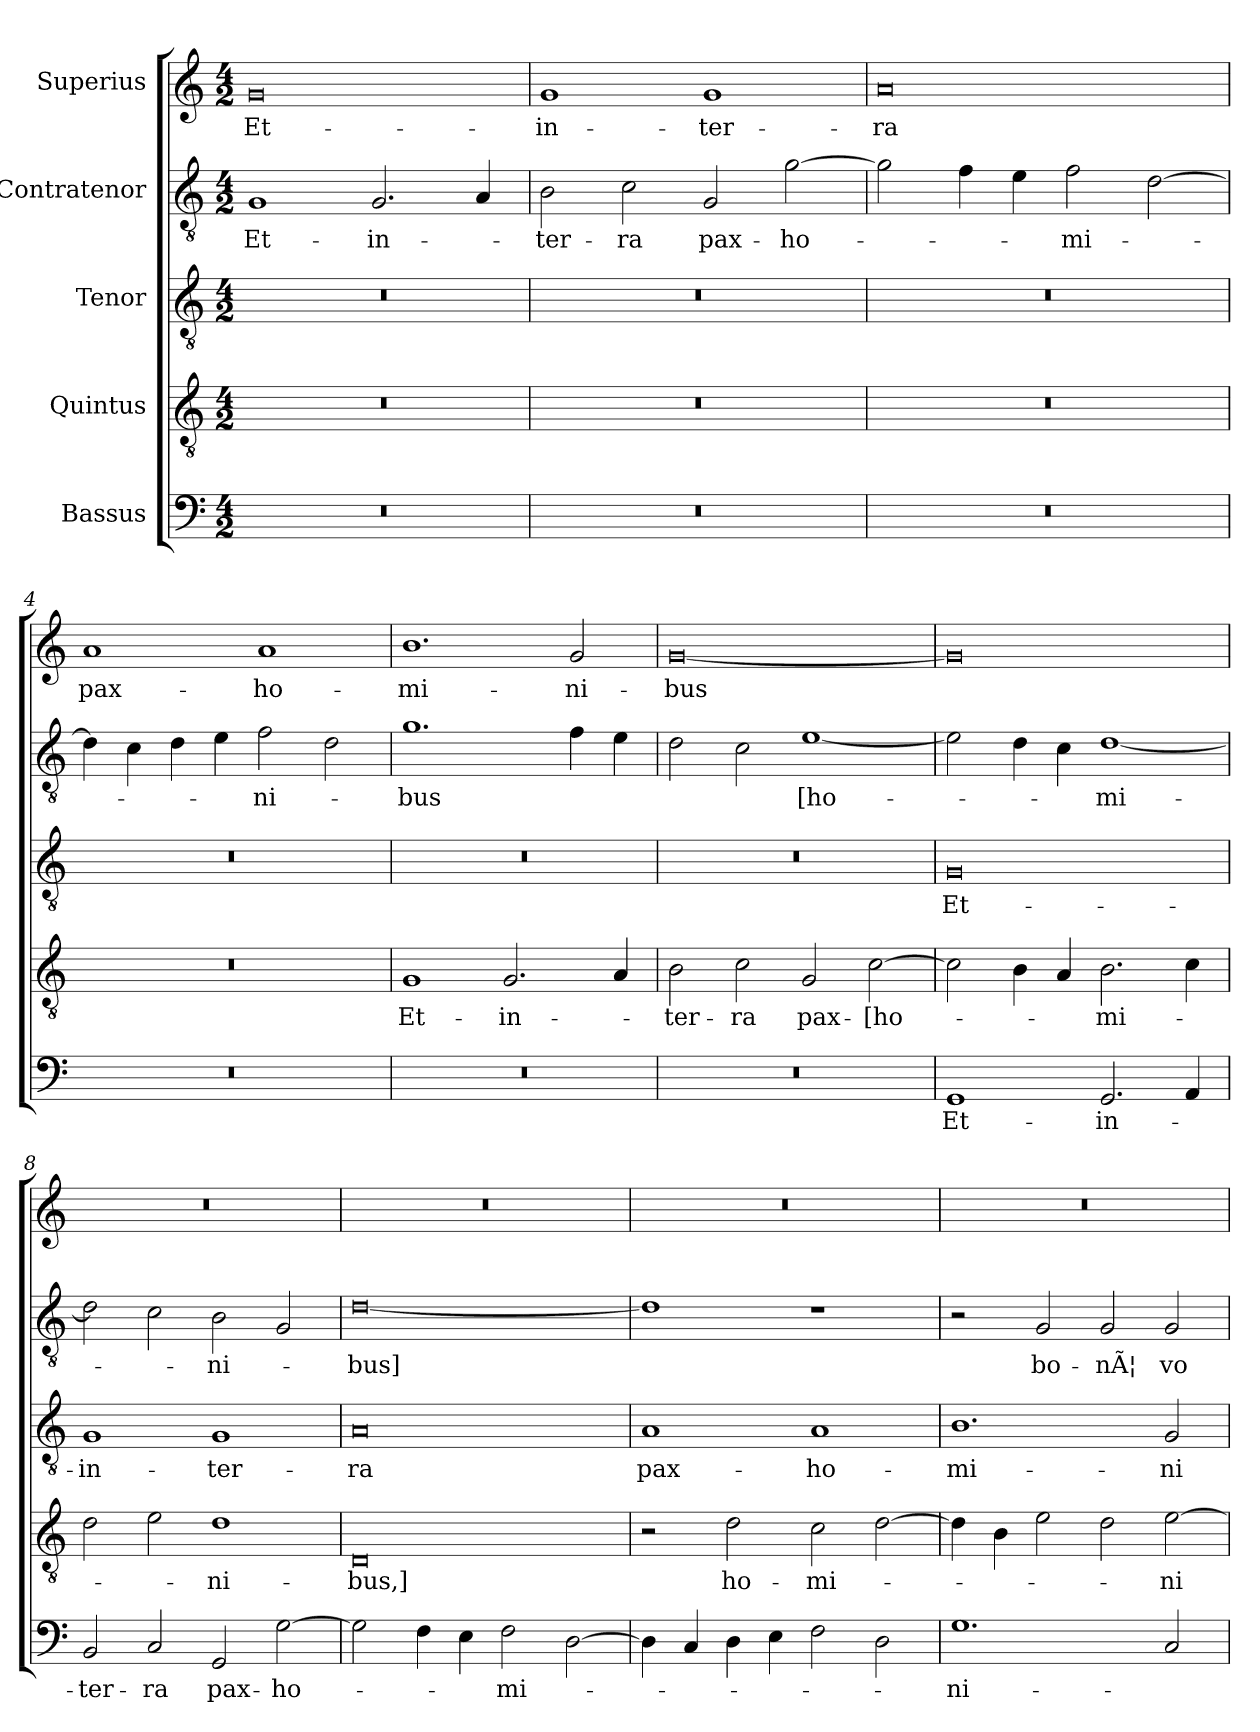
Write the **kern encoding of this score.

**kern	**text	**kern	**text	**kern	**text	**kern	**text	**kern	**text
*part5	*part5	*part4	*part4	*part3	*part3	*part2	*part2	*part1	*part1
*staff5	*staff5	*staff4	*staff4	*staff3	*staff3	*staff2	*staff2	*staff1	*staff1
*I"Bassus	*	*I"Quintus	*	*I"Tenor	*	*I"Contratenor	*	*I"Superius	*
*clefF4	*	*clefGv2	*	*clefGv2	*	*clefGv2	*	*clefG2	*
*k[]	*	*k[]	*	*k[]	*	*k[]	*	*k[]	*
*M4/2	*	*M4/2	*	*M4/2	*	*M4/2	*	*M4/2	*
=1	=1	=1	=1	=1	=1	=1	=1	=1	=1
0r	.	0r	.	0r	.	1G/	Et-	0g/	Et-
.	.	.	.	.	.	2.G/	in-	.	.
.	.	.	.	.	.	4A/	.	.	.
=2	=2	=2	=2	=2	=2	=2	=2	=2	=2
0r	.	0r	.	0r	.	2B\	ter-	1g/	in-
.	.	.	.	.	.	2c\	-ra	.	.
.	.	.	.	.	.	2G/	pax-	1g/	ter-
.	.	.	.	.	.	[2g\	ho-	.	.
=3	=3	=3	=3	=3	=3	=3	=3	=3	=3
0r	.	0r	.	0r	.	2g\]	.	0a/	-ra
.	.	.	.	.	.	4f\	.	.	.
.	.	.	.	.	.	4e\	.	.	.
.	.	.	.	.	.	2f\	-mi-	.	.
.	.	.	.	.	.	[2d\	.	.	.
=4	=4	=4	=4	=4	=4	=4	=4	=4	=4
0r	.	0r	.	0r	.	4d\]	.	1a/	pax-
.	.	.	.	.	.	4c\	.	.	.
.	.	.	.	.	.	4d\	.	.	.
.	.	.	.	.	.	4e\	.	.	.
.	.	.	.	.	.	2f\	-ni-	1a/	ho-
.	.	.	.	.	.	2d\	.	.	.
=5	=5	=5	=5	=5	=5	=5	=5	=5	=5
0r	.	1G/	Et-	0r	.	1.g/	-bus	1.b\	-mi-
.	.	2.G/	in-	.	.	.	.	.	.
.	.	.	.	.	.	4f\	.	2g/	-ni-
.	.	4A/	.	.	.	4e\	.	.	.
=6	=6	=6	=6	=6	=6	=6	=6	=6	=6
0r	.	2B\	ter-	0r	.	2d\	.	[0g/	-bus
.	.	2c\	-ra	.	.	2c\	.	.	.
.	.	2G/	pax-	.	.	[1e/	[ho-	.	.
.	.	[2c\	[ho-	.	.	.	.	.	.
=7	=7	=7	=7	=7	=7	=7	=7	=7	=7
1GG/	Et-	2c\]	.	0G/	Et-	2e\]	.	0g/]	.
.	.	4B\	.	.	.	4d\	.	.	.
.	.	4A/	.	.	.	4c\	.	.	.
2.GG/	in-	2.B\	-mi-	.	.	[1d/	-mi-	.	.
4AA/	.	4c\	.	.	.	.	.	.	.
=8	=8	=8	=8	=8	=8	=8	=8	=8	=8
2BB/	ter-	2d\	.	1G/	in-	2d\]	.	0r	.
2C/	-ra	2e\	.	.	.	2c\	.	.	.
2GG/	pax-	1d/	-ni-	1G/	ter-	2B\	-ni-	.	.
[2G\	ho-	.	.	.	.	2G/	.	.	.
=9	=9	=9	=9	=9	=9	=9	=9	=9	=9
2G\]	.	0D/	-bus,]	0A/	-ra	[0d/	-bus]	0r	.
4F\	.	.	.	.	.	.	.	.	.
4E\	.	.	.	.	.	.	.	.	.
2F\	-mi-	.	.	.	.	.	.	.	.
[2D\	.	.	.	.	.	.	.	.	.
=10	=10	=10	=10	=10	=10	=10	=10	=10	=10
4D\]	.	2r	.	1A/	pax-	1d/]	.	0r	.
4C/	.	.	.	.	.	.	.	.	.
4D\	.	2d\	ho-	.	.	.	.	.	.
4E\	.	.	.	.	.	.	.	.	.
2F\	.	2c\	-mi-	1A/	ho-	1r	.	.	.
2D\	.	[2d\	.	.	.	.	.	.	.
=11	=11	=11	=11	=11	=11	=11	=11	=11	=11
1.G\	-ni-	4d\]	.	1.B\	-mi-	2r	.	0r	.
.	.	4B\	.	.	.	.	.	.	.
.	.	2e\	.	.	.	2G/	bo-	.	.
.	.	2d\	.	.	.	2G/	-nÃ¦	.	.
2C/	.	[2e\	-ni-	2G/	-ni-	2G/	vo-	.	.
=	=	=	=	=	=	=	=	=	=
*-	*-	*-	*-	*-	*-	*-	*-	*-	*-
